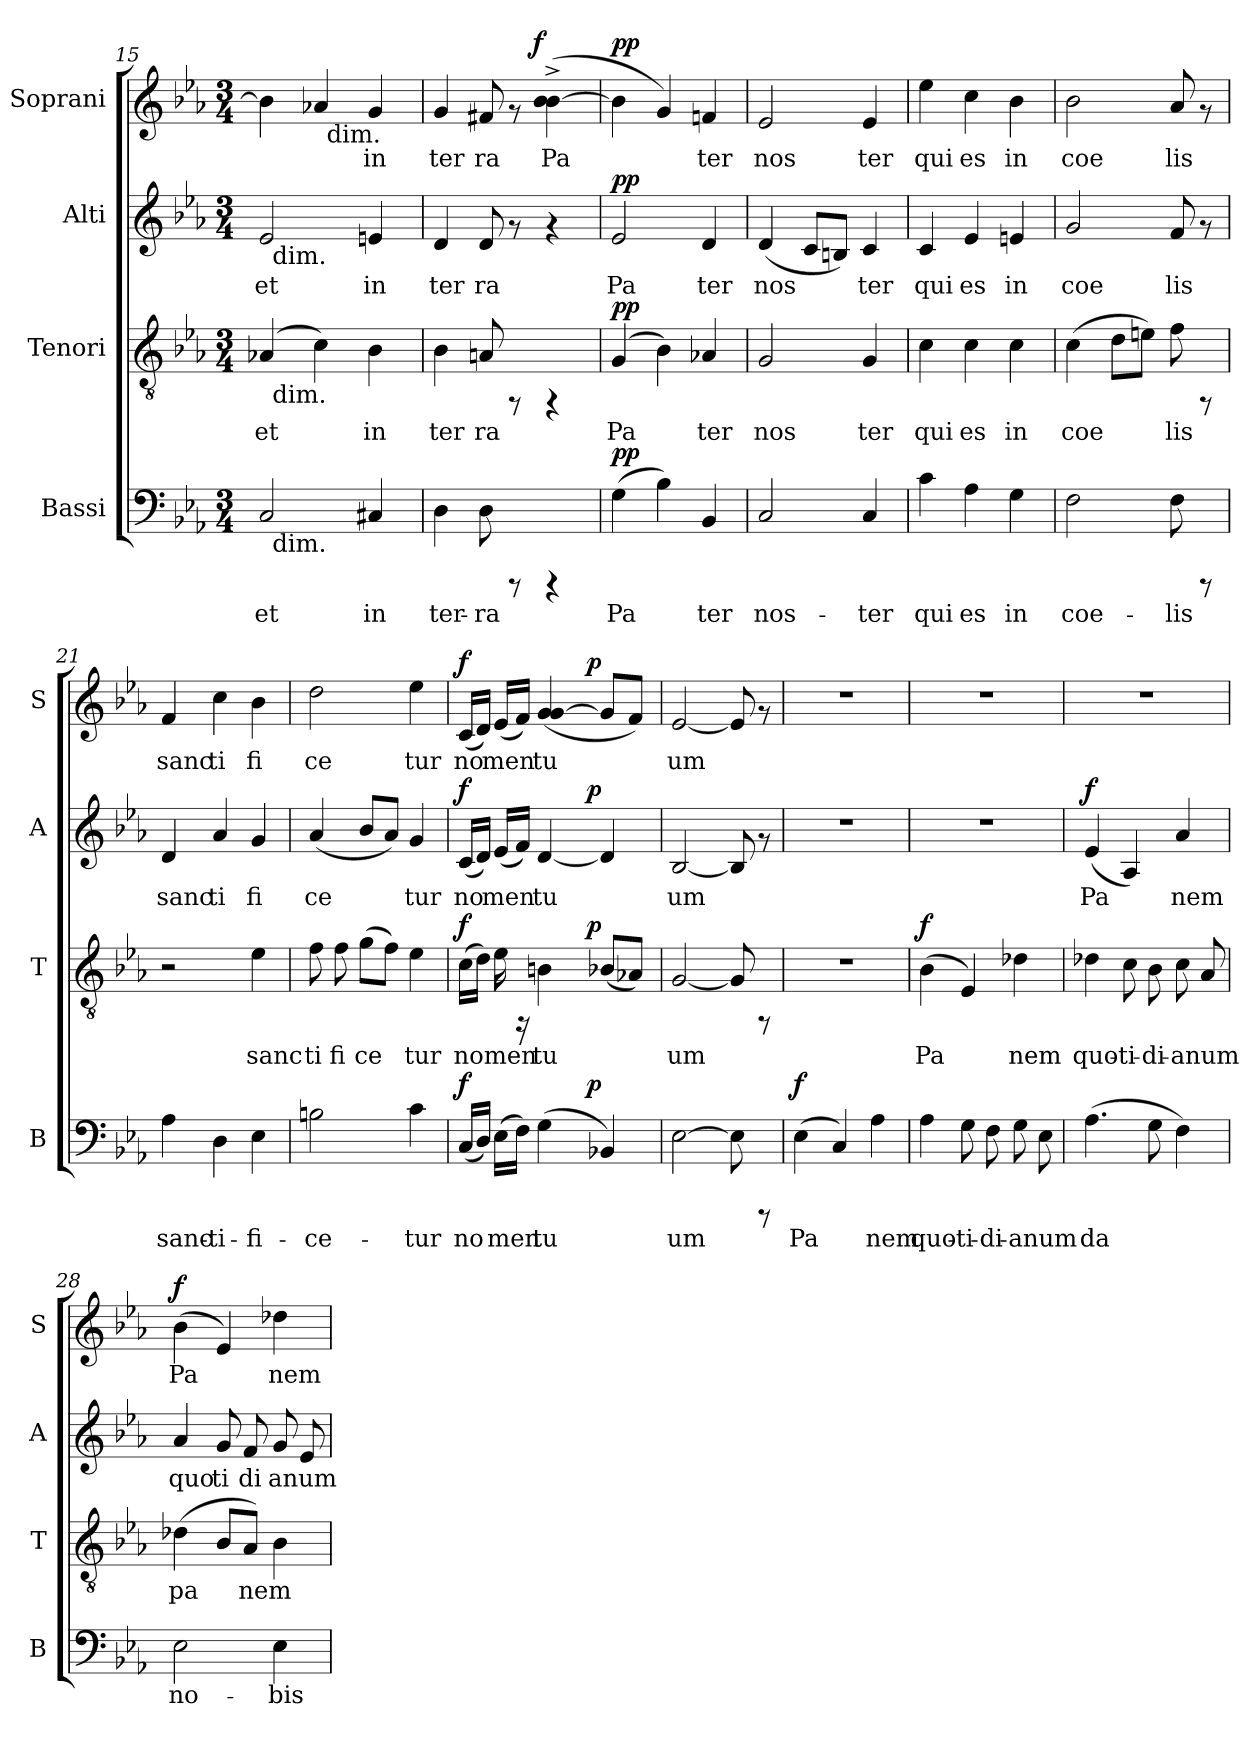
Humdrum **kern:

**kern	**text	**dynam	**kern	**text	**dynam	**kern	**text	**dynam	**kern	**text	**dynam
*part4	*part4	*part4	*part3	*part3	*part3	*part2	*part2	*part2	*part1	*part1	*part1
*staff4	*staff4	*staff4	*staff3	*staff3	*staff3	*staff2	*staff2	*staff2	*staff1	*staff1	*staff1
*I"Bassi	*	*	*I"Tenori	*	*	*I"Alti	*	*	*I"Soprani	*	*
*I'B	*	*	*I'T	*	*	*I'A	*	*	*I'S	*	*
*clefF4	*	*	*clefGv2	*	*	*clefG2	*	*	*clefG2	*	*
*k[b-e-a-]	*	*	*k[b-e-a-]	*	*	*k[b-e-a-]	*	*	*k[b-e-a-]	*	*
*E-:	*	*	*E-:	*	*	*E-:	*	*	*E-:	*	*
*M3/4	*	*	*M3/4	*	*	*M3/4	*	*	*M3/4	*	*
=15	=15	=15	=15	=15	=15	=15	=15	=15	=15	=15	=15
!	!LO:LY:b	!	!	!LO:LY:b	!	!	!LO:LY:b:cj	!	!	!LO:LY:b	!
*^	*	*	*^	*	*	*^	*	*	*^	*	*
2C/	32ryy	et	.	(>4A-X/	32ryy	et	.	2e-/	32ryy	et	.	4b-\]	4ryy	.	.
!	!	!	!	!	!	!	!	!	!LO:TX:b:t=dim.	!	!	!	!	!	!
!	!	!	!	!	!LO:TX:b:t=dim.	!	!	!	!	!	!	!	!	!	!
!	!LO:TX:b:t=dim.	!	!	!	!	!	!	!	!	!	!	!	!	!	!
.	2ryy	.	.	.	2ryy	.	.	.	2ryy	.	.	.	.	.	.
!	!	!	!	!	!	!LO:LY:b	!	!	!	!	!	!	!	!LO:LY:b	!
.	.	.	.	4c\)	.	.	.	.	.	.	.	4a-X/	32ryy	.	.
!	!	!	!	!	!	!	!	!	!	!	!	!	!LO:TX:b:t=dim.	!	!
.	.	.	.	.	.	.	.	.	.	.	.	.	4...ryy	.	.
!	!	!LO:LY:b	!	!	!	!LO:LY:b	!	!	!	!LO:LY:b:cj	!	!	!	!LO:LY:b	!
4C#X/	.	in	.	4B-\	.	in	.	4en/	.	in	.	4g/	.	in	.
.	8..ryy	.	.	.	8..ryy	.	.	.	8..ryy	.	.	.	.	.	.
=16	=16	=16	=16	=16	=16	=16	=16	=16	=16	=16	=16	=16	=16	=16	=16
!	!	!LO:LY:b	!	!	!	!LO:LY:b	!	!	!	!LO:LY:b:cj	!	!	!	!LO:LY:b	!
*v	*v	*	*	*	*	*	*	*v	*v	*	*	*	*	*	*
*	*	*	*v	*v	*	*	*	*	*	*	*	*	*
4D\	ter-	.	4B-\	ter	.	4d/	ter	.	4g/	4...ryy	ter	.
!	!LO:LY:b	!	!	!LO:LY:b	!	!	!LO:LY:b:cj	!	!	!	!LO:LY:b	!
8D\	-ra	.	8An/	ra	.	8d/	ra	.	8f#X/	.	ra	.
8rCCC	.	.	8rFF	.	.	8rf	.	.	8rf	.	.	.
!	!	!	!	!	!	!	!	!	!	!	!	!LO:DY:b
.	.	.	.	.	.	.	.	.	.	4ryy	.	f
!	!	!	!	!	!	!	!	!	!	!	!LO:LY:b	!
4rCCC	.	.	4rFF	.	.	4rf	.	.	(>4b-\^> [<4b-\^>	.	Pa	.
.	.	.	.	.	.	.	.	.	.	32ryy	.	.
!!LO:PB:g=z
=17	=17	=17	=17	=17	=17	=17	=17	=17	=17	=17	=17	=17
!	!LO:LY:b	!LO:DY:b	!	!LO:LY:b	!LO:DY:b	!	!LO:LY:b:cj	!LO:DY:b	!	!	!LO:LY:b	!LO:DY:b
*	*	*	*	*	*	*	*	*	*v	*v	*	*
(>4G\	Pa-	pp	(>4G/	Pa	pp	2e-/	Pa	pp	4b-\]	.	pp
!	!LO:LY:b	!	!	!LO:LY:b	!	!	!	!	!	!LO:LY:b	!
4B-\)	--	.	4B-\)	.	.	.	.	.	4g/)	.	.
!	!LO:LY:b	!	!	!LO:LY:b	!	!	!LO:LY:b:cj	!	!	!LO:LY:b	!
4BB-/	-ter	.	4A-X/	ter	.	4d/	ter	.	4fn/	ter	.
=18	=18	=18	=18	=18	=18	=18	=18	=18	=18	=18	=18
!	!LO:LY:b	!	!	!LO:LY:b	!	!	!LO:LY:b:cj	!	!	!LO:LY:b	!
2C/	nos-	.	2G/	nos	.	(<4d/	nos	.	2e-/	nos	.
!	!	!	!	!	!	!	!LO:LY:b:cj	!	!	!	!
.	.	.	.	.	.	8c/L	.	.	.	.	.
!	!	!	!	!	!	!	!LO:LY:b:cj	!	!	!	!
.	.	.	.	.	.	8Bn/J)	.	.	.	.	.
!	!LO:LY:b	!	!	!LO:LY:b	!	!	!LO:LY:b:cj	!	!	!LO:LY:b	!
4C/	-ter	.	4G/	ter	.	4c/	ter	.	4e-/	ter	.
=19	=19	=19	=19	=19	=19	=19	=19	=19	=19	=19	=19
!	!LO:LY:b	!	!	!LO:LY:b	!	!	!LO:LY:b:cj	!	!	!LO:LY:b	!
4c\	qui	.	4c\	qui	.	4c/	qui	.	4ee-\	qui	.
!	!LO:LY:b	!	!	!LO:LY:b	!	!	!LO:LY:b:cj	!	!	!LO:LY:b	!
4A-\	es	.	4c\	es	.	4e-/	es	.	4cc\	es	.
!	!LO:LY:b	!	!	!LO:LY:b	!	!	!LO:LY:b:cj	!	!	!LO:LY:b	!
4G\	in	.	4c\	in	.	4en/	in	.	4b-\	in	.
=20	=20	=20	=20	=20	=20	=20	=20	=20	=20	=20	=20
!	!LO:LY:b	!	!	!LO:LY:b	!	!	!LO:LY:b:cj	!	!	!LO:LY:b	!
2F\	coe-	.	(>4c\	coe	.	2g/	coe	.	2b-\	coe	.
!	!	!	!	!LO:LY:b	!	!	!	!	!	!	!
.	.	.	8d\L	.	.	.	.	.	.	.	.
!	!	!	!	!LO:LY:b	!	!	!	!	!	!	!
.	.	.	8en\J)	.	.	.	.	.	.	.	.
!	!LO:LY:b	!	!	!LO:LY:b	!	!	!LO:LY:b:cj	!	!	!LO:LY:b	!
8F\	-lis	.	8f\	lis	.	8f/	lis	.	8a-/	lis	.
8rCCC	.	.	8rFF	.	.	8rf	.	.	8rf	.	.
=21	=21	=21	=21	=21	=21	=21	=21	=21	=21	=21	=21
!	!LO:LY:b	!	!	!	!	!	!LO:LY:b:cj	!	!	!LO:LY:b	!
4A-\	sanc-	.	2r	.	.	4d/	sanc	.	4f/	sanc	.
!	!LO:LY:b	!	!	!	!	!	!LO:LY:b:cj	!	!	!LO:LY:b	!
4D\	-ti-	.	.	.	.	4a-/	ti	.	4cc\	ti	.
!	!LO:LY:b	!	!	!LO:LY:b	!	!	!LO:LY:b:cj	!	!	!LO:LY:b	!
4E-\	-fi-	.	4e-\	sanc	.	4g/	fi	.	4b-\	fi	.
=22	=22	=22	=22	=22	=22	=22	=22	=22	=22	=22	=22
!	!LO:LY:b	!	!	!LO:LY:b	!	!	!LO:LY:b:cj	!	!	!LO:LY:b	!
2Bn\	-ce-	.	8f\	ti	.	(<4a-/	ce	.	2dd\	ce	.
!	!	!	!	!LO:LY:b	!	!	!	!	!	!	!
.	.	.	8f\	fi	.	.	.	.	.	.	.
!	!	!	!	!LO:LY:b	!	!	!LO:LY:b:cj	!	!	!	!
.	.	.	(>8g\L	ce	.	8b-/L	.	.	.	.	.
!	!	!	!	!LO:LY:b	!	!	!LO:LY:b:cj	!	!	!	!
.	.	.	8f\J)	.	.	8a-/J)	.	.	.	.	.
!	!LO:LY:b	!	!	!LO:LY:b	!	!	!LO:LY:b:cj	!	!	!LO:LY:b	!
4c\	-tur	.	4e-\	tur	.	4g/	tur	.	4ee-\	tur	.
=23	=23	=23	=23	=23	=23	=23	=23	=23	=23	=23	=23
!	!LO:LY:b	!LO:DY:b	!	!LO:LY:b	!LO:DY:b	!	!LO:LY:b:cj	!LO:DY:b	!	!LO:LY:b	!LO:DY:b
*^	*	*	*^	*	*	*^	*	*	*^	*	*
(<16C/L	4ryy	no-	f	(>16c\L	4ryy	nomen	f	(<16c/L	4ryy	no	f	(<16c/L	4ryy	no	f
!	!	!LO:LY:b	!	!	!	!LO:LY:b	!	!	!	!LO:LY:b:cj	!	!	!	!LO:LY:b	!
16D/J)	.	--	.	16d\J)	.	.	.	16d/J)	.	.	.	16d/J)	.	.	.
!	!	!LO:LY:b	!	!	!	!LO:LY:b	!	!	!	!LO:LY:b:cj	!	!	!	!LO:LY:b	!
(>16E-\L	.	-men	.	16e-\	.	.	.	(<16e-/L	.	men	.	(<16e-/L	.	men	.
!	!	!LO:LY:b	!	!	!	!	!	!	!	!LO:LY:b:cj	!	!	!	!LO:LY:b	!
16F\J)	.	.	.	16rEE	.	.	.	16f/J)	.	.	.	16f/J)	.	.	.
!	!	!LO:LY:b	!	!	!	!LO:LY:b	!	!	!	!LO:LY:b:cj	!	!	!	!LO:LY:b	!
(>4G\	8ryy	tu-	.	4Bn\	8ryy	tu	.	[<4d/	8ryy	tu	.	(<4g/ [<4g/	8ryy	tu	.
.	16ryy	.	.	.	16ryy	.	.	.	16ryy	.	.	.	16ryy	.	.
.	64ryy	.	.	.	64ryy	.	.	.	64ryy	.	.	.	64ryy	.	.
!	!	!	!LO:DY:b	!	!	!	!LO:DY:b	!	!	!	!LO:DY:b	!	!	!	!LO:DY:b
.	4ryy	.	p	.	4ryy	.	p	.	4ryy	.	p	.	4ryy	.	p
!	!	!LO:LY:b	!	!	!	!LO:LY:b	!	!	!	!LO:LY:b:cj	!	!	!	!LO:LY:b	!
4BB-X/)	.	--	.	(<8B-X/L	.	.	.	4d/]	.	.	.	8g/L]	.	.	.
!	!	!	!	!	!	!LO:LY:b	!	!	!	!	!	!	!	!LO:LY:b	!
.	.	.	.	8A-X/J)	.	.	.	.	.	.	.	8f/J)	.	.	.
.	32.ryy	.	.	.	32.ryy	.	.	.	32.ryy	.	.	.	32.ryy	.	.
=24	=24	=24	=24	=24	=24	=24	=24	=24	=24	=24	=24	=24	=24	=24	=24
!	!	!LO:LY:b	!	!	!	!LO:LY:b	!	!	!	!LO:LY:b:cj	!	!	!	!LO:LY:b	!
*v	*v	*	*	*	*	*	*	*v	*v	*	*	*v	*v	*	*
*	*	*	*v	*v	*	*	*	*	*	*	*	*
[>2E-\	-um	.	[<2G/	um	.	[<2B-/	um	.	[<2e-/	um	.
!	!LO:LY:b	!	!	!LO:LY:b	!	!	!LO:LY:b:cj	!	!	!LO:LY:b	!
8E-\]	.	.	8G/]	.	.	8B-/]	.	.	8e-/]	.	.
8rCCC	.	.	8rFF	.	.	8rf	.	.	8rf	.	.
=25	=25	=25	=25	=25	=25	=25	=25	=25	=25	=25	=25
!	!LO:LY:b	!LO:DY:b	!	!	!	!	!	!	!	!	!
(>4E-\	Pa-	f	2.r	.	.	2.r	.	.	2.r	.	.
!	!LO:LY:b	!	!	!	!	!	!	!	!	!	!
4C/)	--	.	.	.	.	.	.	.	.	.	.
!	!LO:LY:b	!	!	!	!	!	!	!	!	!	!
4A-\	-nem	.	.	.	.	.	.	.	.	.	.
!!LO:PB:g=z
=26	=26	=26	=26	=26	=26	=26	=26	=26	=26	=26	=26
!	!LO:LY:b	!	!	!LO:LY:b	!LO:DY:b	!	!	!	!	!	!
4A-\	quo-	.	(>4B-\	Pa-	f	2.r	.	.	2.r	.	.
!	!LO:LY:b	!	!	!LO:LY:b	!	!	!	!	!	!	!
8G\	-ti-	.	4E-/)	--	.	.	.	.	.	.	.
!	!LO:LY:b	!	!	!	!	!	!	!	!	!	!
8F\	-di-	.	.	.	.	.	.	.	.	.	.
!	!LO:LY:b	!	!	!LO:LY:b	!	!	!	!	!	!	!
8G\	-anum	.	4d-X\	-nem	.	.	.	.	.	.	.
!	!LO:LY:b	!	!	!	!	!	!	!	!	!	!
8E-\	.	.	.	.	.	.	.	.	.	.	.
=27	=27	=27	=27	=27	=27	=27	=27	=27	=27	=27	=27
!	!LO:LY:b	!	!	!LO:LY:b	!	!	!LO:LY:b:cj	!LO:DY:b	!	!	!
(>4.A-\	da	.	4d-X\	quo-	.	(<4e-/	Pa	f	2.r	.	.
!	!	!	!	!LO:LY:b	!	!	!LO:LY:b:cj	!	!	!	!
.	.	.	8c\	-ti-	.	4A-/)	.	.	.	.	.
!	!LO:LY:b	!	!	!LO:LY:b	!	!	!	!	!	!	!
8G\	.	.	8B-\	-di-	.	.	.	.	.	.	.
!	!LO:LY:b	!	!	!LO:LY:b	!	!	!LO:LY:b:cj	!	!	!	!
4F\)	.	.	8c\	-anum	.	4a-/	nem	.	.	.	.
!	!	!	!	!LO:LY:b	!	!	!	!	!	!	!
.	.	.	8A-/	.	.	.	.	.	.	.	.
=28	=28	=28	=28	=28	=28	=28	=28	=28	=28	=28	=28
!	!LO:LY:b	!	!	!LO:LY:b	!	!	!LO:LY:b:cj	!	!	!LO:LY:b	!LO:DY:b
2E-\	no-	.	(>4d-X\	pa-	.	4a-/	quo	.	(>4b-\	Pa	f
!	!	!	!	!LO:LY:b	!	!	!LO:LY:b:cj	!	!	!LO:LY:b	!
.	.	.	8B-/L	--	.	8g/	ti	.	4e-/)	.	.
!	!	!	!	!LO:LY:b	!	!	!LO:LY:b:cj	!	!	!	!
.	.	.	8A-/J)	-nem	.	8f/	di	.	.	.	.
!	!LO:LY:b	!	!	!LO:LY:b	!	!	!LO:LY:b:cj	!	!	!LO:LY:b	!
4E-\	-bis	.	4B-\	.	.	8g/	anum	.	4dd-X\	nem	.
!	!	!	!	!	!	!	!LO:LY:b:cj	!	!	!	!
.	.	.	.	.	.	8e-/	.	.	.	.	.
=	=	=	=	=	=	=	=	=	=	=	=
*-	*-	*-	*-	*-	*-	*-	*-	*-	*-	*-	*-
